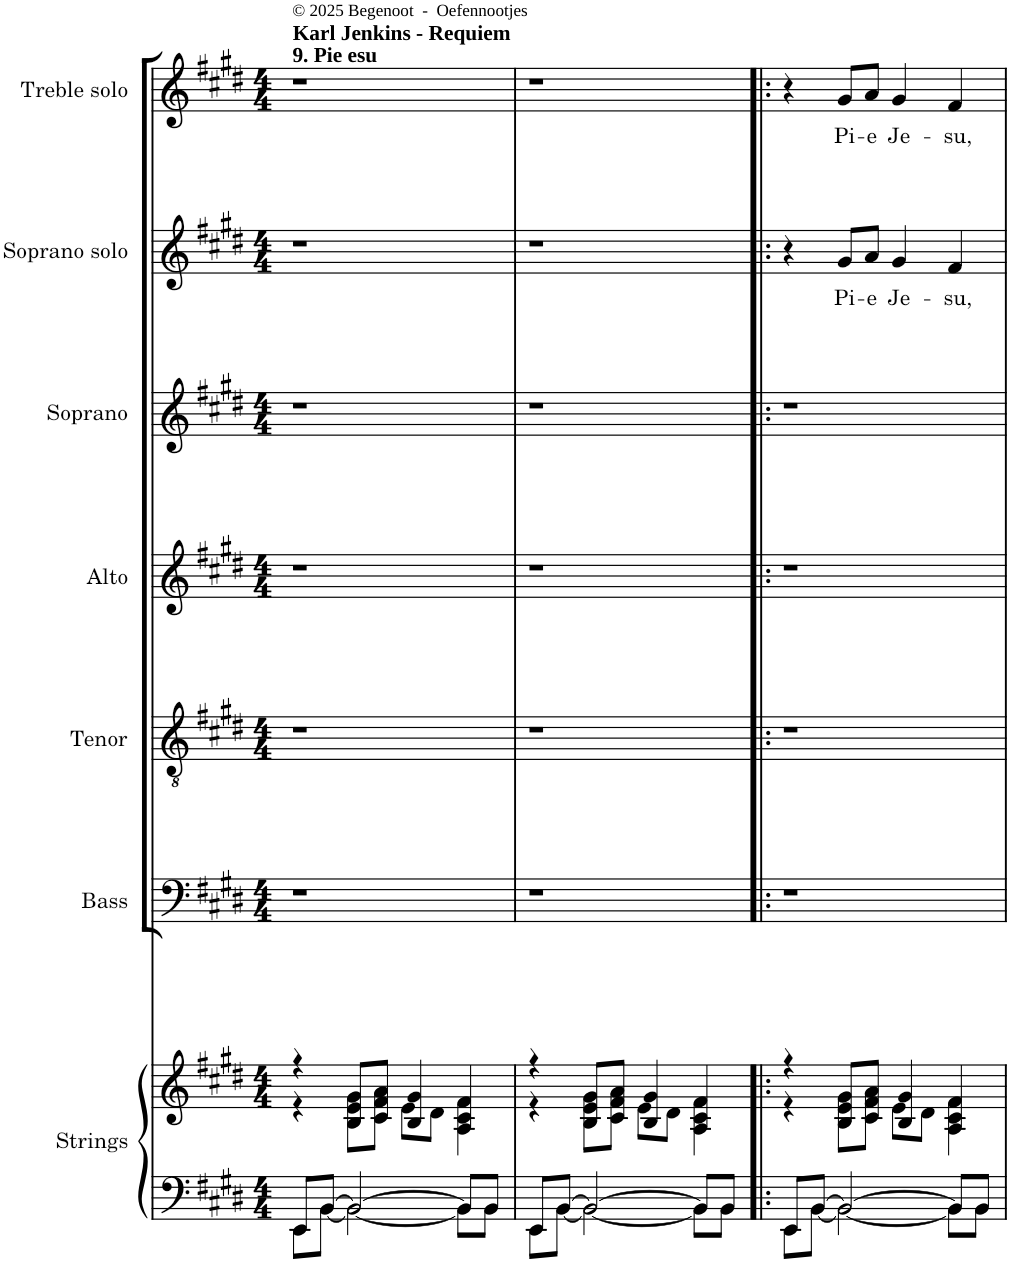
**kern	**kern	**kern	**kern	**kern	**kern	**kern	**text	**kern	**text
*part7	*part7	*part6	*part5	*part4	*part3	*part2	*part2	*part1	*part1
*staff8	*staff7	*staff6	*staff5	*staff4	*staff3	*staff2	*staff2	*staff1	*staff1
*I"Strings	*	*I"Bass	*I"Tenor	*I"Alto	*I"Soprano	*I"Soprano solo	*	*I"Treble solo	*
*I'Str	*	*I'B	*I'T	*I'A	*I'S	*I'SS	*	*I'TS	*
*clefF4	*clefG2	*clefF4	*clefGv2	*clefG2	*clefG2	*clefG2	*	*clefG2	*
*k[f#c#g#d#]	*k[f#c#g#d#]	*k[f#c#g#d#]	*k[f#c#g#d#]	*k[f#c#g#d#]	*k[f#c#g#d#]	*k[f#c#g#d#]	*	*k[f#c#g#d#]	*
*E:	*E:	*E:	*E:	*E:	*E:	*E:	*	*E:	*
*M4/4	*M4/4	*M4/4	*M4/4	*M4/4	*M4/4	*M4/4	*	*M4/4	*
=1	=1	=1	=1	=1	=1	=1	=1	=1	=1
*^	*^	*	*	*	*	*	*	*	*
!	!	!	!	!	!	!	!	!	!	!LO:TX:a:B:t=Karl Jenkins - Requiem	!
!	!	!	!	!	!	!	!	!	!	!LO:TX:a:t=9. Pie esu	!
!	!	!	!	!	!	!	!	!	!	!LO:TX:a:t=© 2025 Begenoot  -  Oefennootjes	!
8EE/L	8EE\L	4r	4r	1r	1r	1r	1r	1r	.	1r	.
[8BB/J	[8BB\J	.	.	.	.	.	.	.	.	.	.
2BB/_	2BB\_	8B/ 8e/ 8g#/L	8B\ 8e\ 8g#\L	.	.	.	.	.	.	.	.
.	.	8c#/ 8f#/ 8a/J	8c#\ 8f#\ 8a\J	.	.	.	.	.	.	.	.
.	.	4B/ 4g#/	8e\L	.	.	.	.	.	.	.	.
.	.	.	8d#\J	.	.	.	.	.	.	.	.
8BB/L]	8BB\L]	4A/ 4c#/ 4f#/	4A\ 4c#\ 4f#\	.	.	.	.	.	.	.	.
8BB/J	8BB\J	.	.	.	.	.	.	.	.	.	.
=2	=2	=2	=2	=2	=2	=2	=2	=2	=2	=2	=2
8EE/L	8EE\L	4r	4r	1r	1r	1r	1r	1r	.	1r	.
[8BB/J	[8BB\J	.	.	.	.	.	.	.	.	.	.
2BB/_	2BB\_	8B/ 8e/ 8g#/L	8B\ 8e\ 8g#\L	.	.	.	.	.	.	.	.
.	.	8c#/ 8f#/ 8a/J	8c#\ 8f#\ 8a\J	.	.	.	.	.	.	.	.
.	.	4B/ 4g#/	8e\L	.	.	.	.	.	.	.	.
.	.	.	8d#\J	.	.	.	.	.	.	.	.
8BB/L]	8BB\L]	4A/ 4c#/ 4f#/	4A\ 4c#\ 4f#\	.	.	.	.	.	.	.	.
8BB/J	8BB\J	.	.	.	.	.	.	.	.	.	.
=3!|:	=3!|:	=3!|:	=3!|:	=3!|:	=3!|:	=3!|:	=3!|:	=3!|:	=3!|:	=3!|:	=3!|:
8EE/L	8EE\L	4r	4r	1r	1r	1r	1r	4r	.	4r	.
[8BB/J	[8BB\J	.	.	.	.	.	.	.	.	.	.
!	!	!	!	!	!	!	!	!	!LO:LY:b	!	!LO:LY:b
2BB/_	2BB\_	8B/ 8e/ 8g#/L	8B\ 8e\ 8g#\L	.	.	.	.	8g#/L	Pi-	8g#/L	Pi-
!	!	!	!	!	!	!	!	!	!LO:LY:b	!	!LO:LY:b
.	.	8c#/ 8f#/ 8a/J	8c#\ 8f#\ 8a\J	.	.	.	.	8a/J	-e	8a/J	-e
!	!	!	!	!	!	!	!	!	!LO:LY:b	!	!LO:LY:b
.	.	4B/ 4g#/	8e\L	.	.	.	.	4g#/	Je-	4g#/	Je-
.	.	.	8d#\J	.	.	.	.	.	.	.	.
!	!	!	!	!	!	!	!	!	!LO:LY:b	!	!LO:LY:b
8BB/L]	8BB\L]	4A/ 4c#/ 4f#/	4A\ 4c#\ 4f#\	.	.	.	.	4f#/	-su,	4f#/	-su,
8BB/J	8BB\J	.	.	.	.	.	.	.	.	.	.
*v	*v	*	*	*	*	*	*	*	*	*	*
*	*v	*v	*	*	*	*	*	*	*	*
=	=	=	=	=	=	=	=	=	=
*-	*-	*-	*-	*-	*-	*-	*-	*-	*-
